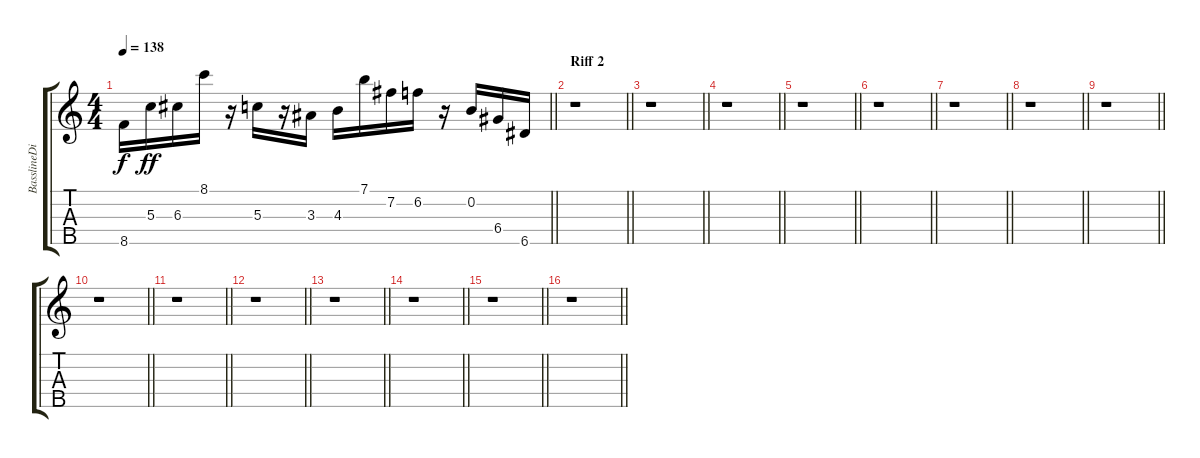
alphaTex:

\track ("BasslineDist" "BasslineDi") {instrument synthbass1}
\staff {score tabs}
\tuning (E4 B3 G3 D3 A2) {hide}
\ts (4 4)
\tempo 138
\clef g2
\barLineRight lightlight
\ks c
8.5{t}.16{dy f} 5.3.16{dy ff} 6.3.16 8.1.16 r.16 5.3.16 r.16 3.3.16 4.3.16 7.1.16 7.2.16 6.2.16 r.16 0.2.16 6.4.16 6.5.16 |
\section ("" "Riff 2")
\barLineRight lightlight
r.1 |
\barLineRight lightlight
r.1 |
\barLineRight lightlight
r.1 |
\barLineRight lightlight
r.1 |
\barLineRight lightlight
r.1 |
\barLineRight lightlight
r.1 |
\barLineRight lightlight
r.1 |
\barLineRight lightlight
r.1 |
\barLineRight lightlight
r.1 |
\barLineRight lightlight
r.1 |
\barLineRight lightlight
r.1 |
\barLineRight lightlight
r.1 |
\barLineRight lightlight
r.1 |
\barLineRight lightlight
r.1 |
\barLineRight lightlight
r.1
